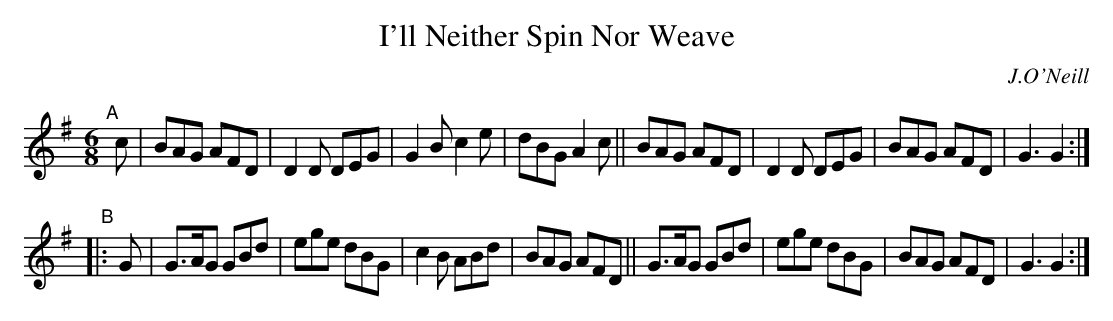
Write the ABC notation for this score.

X:1
T: I'll Neither Spin Nor Weave
O: J.O'Neill
M: 6/8
L: 1/8
K: G
"^A"[|] c |\
BAG AFD | D2D DEG | G2B c2e | dBG A2c ||\
BAG AFD | D2D DEG | BAG AFD | G3 G2 :|
"^B"|: G |\
G>AG GBd | ege dBG | c2B ABd | BAG AFD ||\
G>AG GBd | ege dBG | BAG AFD | G3 G2 :|
